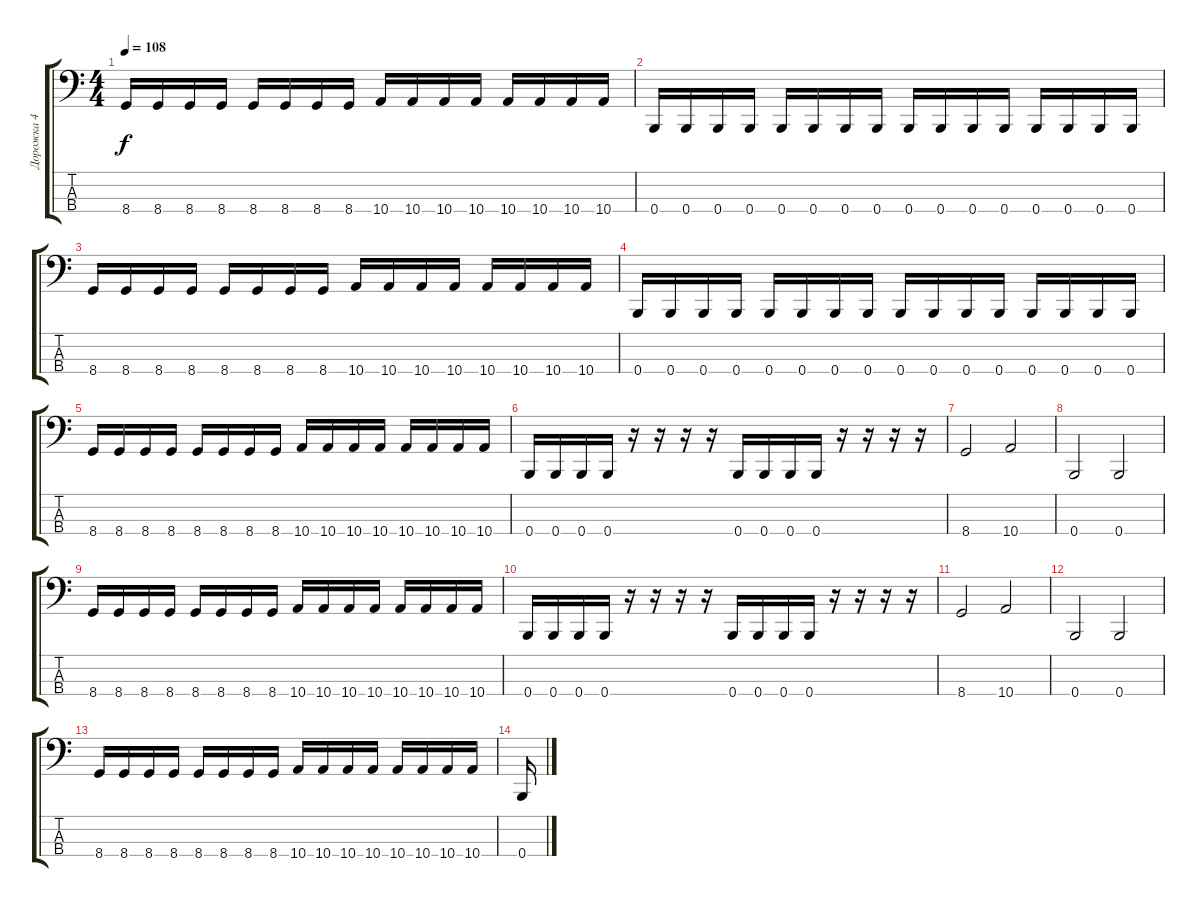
\track ("Дорожка 4" "Дорожка 4") {instrument electricbassfinger}
\staff {score tabs}
\tuning (E2 B1 Gb1 B0) {hide}
\ts (4 4)
\tempo 108
\clef f4
\ks c
8.4.16{dy f} 8.4.16 8.4.16 8.4.16 8.4.16 8.4.16 8.4.16 8.4.16 10.4.16 10.4.16 10.4.16 10.4.16 10.4.16 10.4.16 10.4.16 10.4.16 |
0.4.16 0.4.16 0.4.16 0.4.16 0.4.16 0.4.16 0.4.16 0.4.16 0.4.16 0.4.16 0.4.16 0.4.16 0.4.16 0.4.16 0.4.16 0.4.16 |
8.4.16 8.4.16 8.4.16 8.4.16 8.4.16 8.4.16 8.4.16 8.4.16 10.4.16 10.4.16 10.4.16 10.4.16 10.4.16 10.4.16 10.4.16 10.4.16 |
0.4.16 0.4.16 0.4.16 0.4.16 0.4.16 0.4.16 0.4.16 0.4.16 0.4.16 0.4.16 0.4.16 0.4.16 0.4.16 0.4.16 0.4.16 0.4.16 |
8.4.16 8.4.16 8.4.16 8.4.16 8.4.16 8.4.16 8.4.16 8.4.16 10.4.16 10.4.16 10.4.16 10.4.16 10.4.16 10.4.16 10.4.16 10.4.16 |
0.4.16 0.4.16 0.4.16 0.4.16 r.16 r.16 r.16 r.16 0.4.16 0.4.16 0.4.16 0.4.16 r.16 r.16 r.16 r.16 |
8.4.2 10.4.2 |
0.4.2 0.4.2 |
8.4.16 8.4.16 8.4.16 8.4.16 8.4.16 8.4.16 8.4.16 8.4.16 10.4.16 10.4.16 10.4.16 10.4.16 10.4.16 10.4.16 10.4.16 10.4.16 |
0.4.16 0.4.16 0.4.16 0.4.16 r.16 r.16 r.16 r.16 0.4.16 0.4.16 0.4.16 0.4.16 r.16 r.16 r.16 r.16 |
8.4.2 10.4.2 |
0.4.2 0.4.2 |
8.4.16 8.4.16 8.4.16 8.4.16 8.4.16 8.4.16 8.4.16 8.4.16 10.4.16 10.4.16 10.4.16 10.4.16 10.4.16 10.4.16 10.4.16 10.4.16 |
0.4.16
